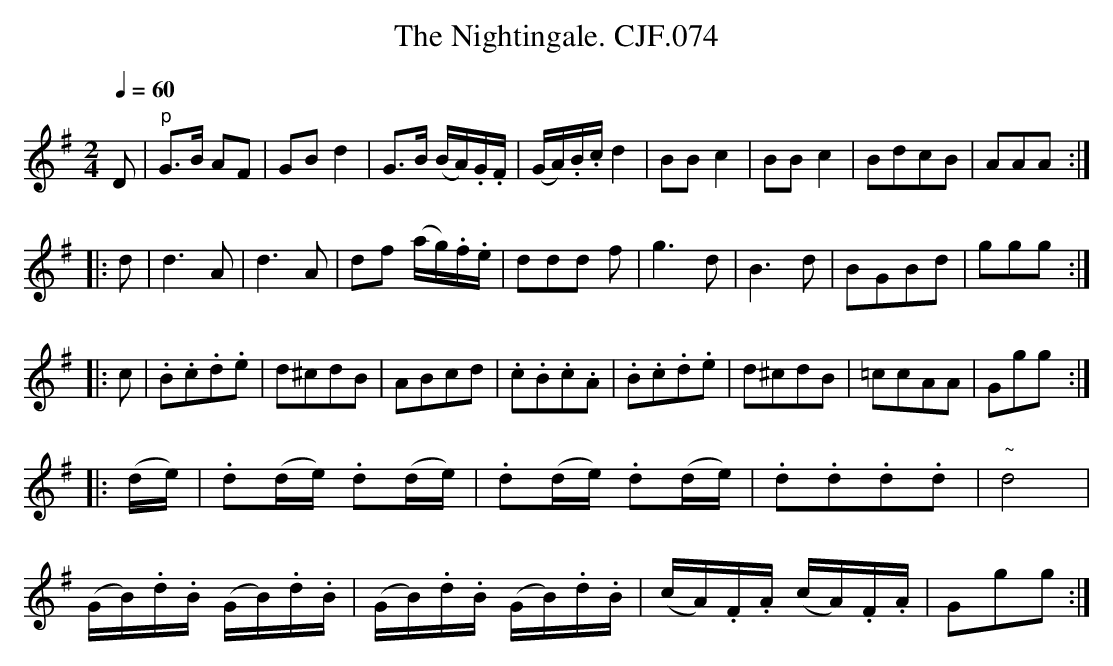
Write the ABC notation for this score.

X:1
T:Nightingale. CJF.074, The
M:2/4
L:1/8
Q:1/4=60
K:G
D|"p"G>B AF|GBd2|G>B (B/A/).G/.F/|(G/A/).B/.c/d2|\
BBc2|BBc2|BdcB|AAA:|
|:d|d3A|d3A|df (a/g/).f/.e/|ddd f|g3d|B3d|BGBd|ggg:|
|:c|.B.c.d.e|d^cdB|\
ABcd|.c.B.c.A|.B.c.d.e|d^cdB|=ccAA|Ggg:|
|:(d/e/)|.d(d/e/) .d(d/e/)|.d(d/e/) .d(d/e/)|.d.d.d.d|\
"~"d4|
(G/B/).d/.B/ (G/B/).d/.B/|(G/B/).d/.B/ (G/B/).d/.B/|\
(c/A/).F/.A/ (c/A/).F/.A/|Ggg:|
